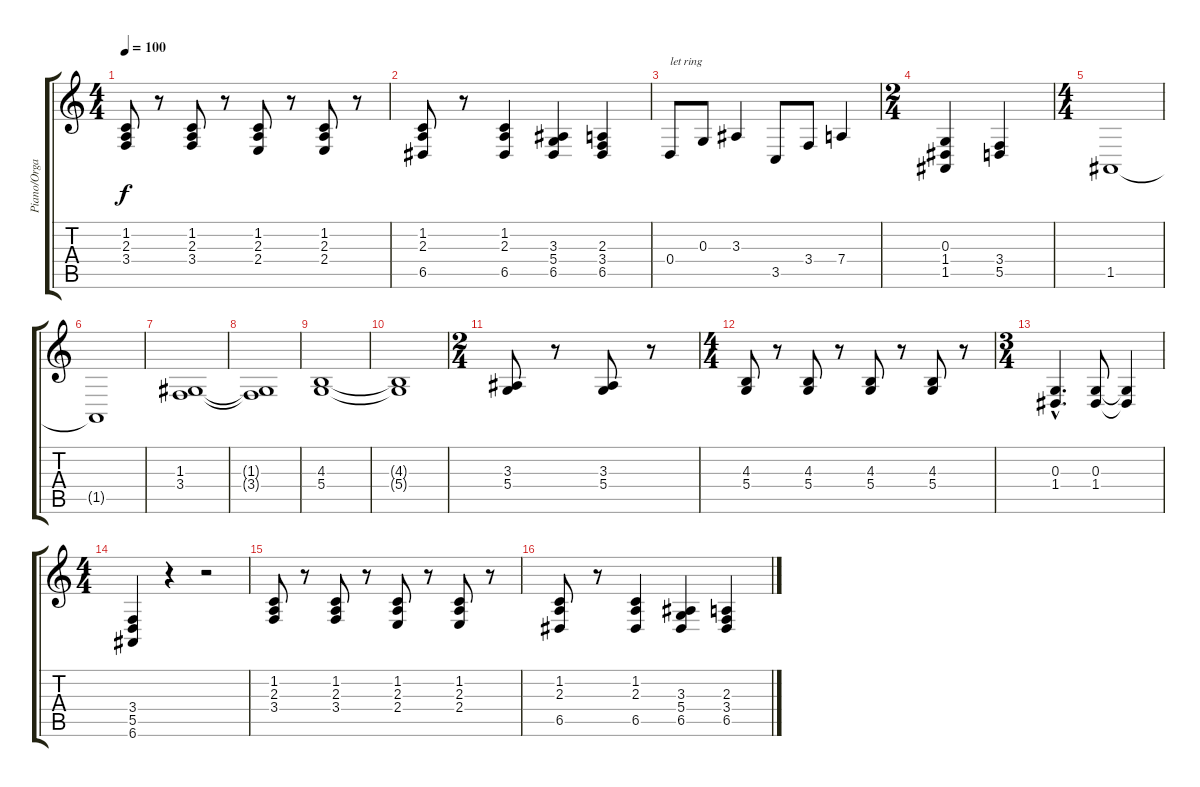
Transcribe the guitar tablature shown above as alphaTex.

\track ("Piano/Organ75" "Piano/Orga") {instrument panflute}
\staff {score tabs}
\tuning (E4 B3 G3 D3 A2 E2) {hide}
\ts (4 4)
\tempo 100
\clef g2
\ks c
(1.2 2.3 3.4).8{dy f instrument panflute} r.8 (1.2 2.3 3.4).8 r.8 (1.2 2.3 2.4).8 r.8 (1.2 2.3 2.4).8 r.8 |
(1.2 2.3 6.5).8 r.8 (1.2 2.3 6.5).4 (3.3 5.4 6.5).4 (2.3 3.4 6.5).4 |
0.4.8{txt "let ring"} 0.3.8 3.3.4 3.5.8 3.4.8 7.4.4 |
\ts (2 4)
(0.3 1.4 1.5).4 (3.4 5.5).4 |
\ts (4 4)
1.5.1 |
1.5{t}.1 |
(1.3 3.4).1 |
(1.3{t} 3.4{t}).1 |
(4.3 5.4).1 |
(4.3{t} 5.4{t}).1 |
\ts (2 4)
(3.3 5.4).8 r.8 (3.3 5.4).8 r.8 |
\ts (4 4)
(4.3 5.4).8 r.8 (4.3 5.4).8 r.8 (4.3 5.4).8 r.8 (4.3 5.4).8 r.8 |
\ts (3 4)
(0.3{hac} 1.4{hac}).4{d} (0.3 1.4).8 (0.3{t} 1.4{t}).4 |
\ts (4 4)
(3.4 5.5 6.6).4 r.4 r.2 |
(1.2 2.3 3.4).8 r.8 (1.2 2.3 3.4).8 r.8 (1.2 2.3 2.4).8 r.8 (1.2 2.3 2.4).8 r.8 |
(1.2 2.3 6.5).8 r.8 (1.2 2.3 6.5).4 (3.3 5.4 6.5).4 (2.3 3.4 6.5).4
